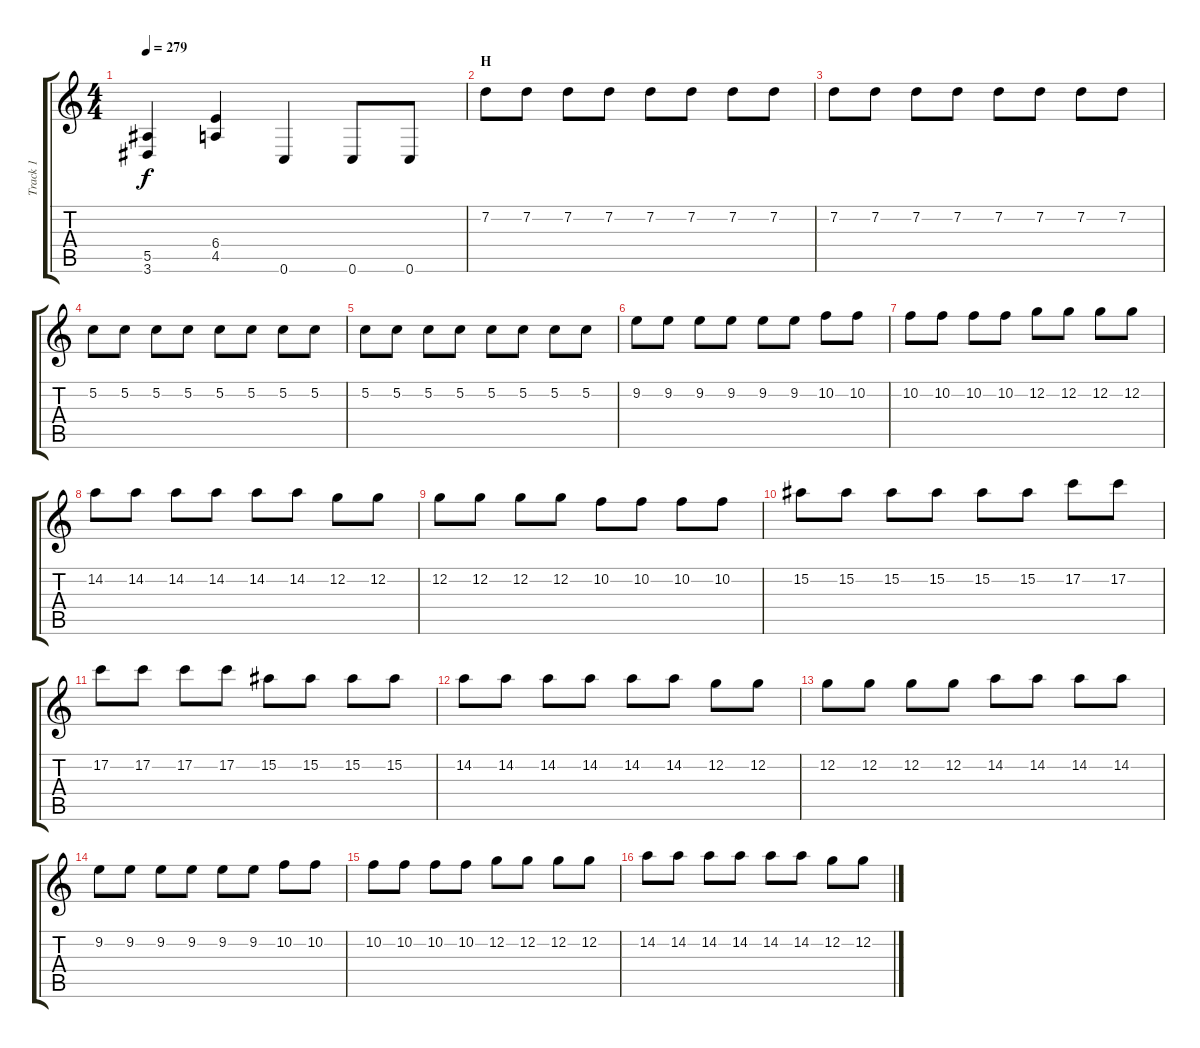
\track ("Track 1" "Track 1") {instrument distortionguitar}
\staff {score tabs}
\tuning (C4 G3 Eb3 Bb2 F2 C2) {hide}
\ts (4 4)
\tempo 279
\clef g2
\ks c
(5.5 3.6).4{dy f} (6.4 4.5).4 0.6.4 0.6.8 0.6.8 |
\section ("" "H")
7.2.8 7.2.8 7.2.8 7.2.8 7.2.8 7.2.8 7.2.8 7.2.8 |
7.2.8 7.2.8 7.2.8 7.2.8 7.2.8 7.2.8 7.2.8 7.2.8 |
5.2.8 5.2.8 5.2.8 5.2.8 5.2.8 5.2.8 5.2.8 5.2.8 |
5.2.8 5.2.8 5.2.8 5.2.8 5.2.8 5.2.8 5.2.8 5.2.8 |
9.2.8 9.2.8 9.2.8 9.2.8 9.2.8 9.2.8 10.2.8 10.2.8 |
10.2.8 10.2.8 10.2.8 10.2.8 12.2.8 12.2.8 12.2.8 12.2.8 |
14.2.8 14.2.8 14.2.8 14.2.8 14.2.8 14.2.8 12.2.8 12.2.8 |
12.2.8 12.2.8 12.2.8 12.2.8 10.2.8 10.2.8 10.2.8 10.2.8 |
15.2.8 15.2.8 15.2.8 15.2.8 15.2.8 15.2.8 17.2.8 17.2.8 |
17.2.8 17.2.8 17.2.8 17.2.8 15.2.8 15.2.8 15.2.8 15.2.8 |
14.2.8 14.2.8 14.2.8 14.2.8 14.2.8 14.2.8 12.2.8 12.2.8 |
12.2.8 12.2.8 12.2.8 12.2.8 14.2.8 14.2.8 14.2.8 14.2.8 |
9.2.8 9.2.8 9.2.8 9.2.8 9.2.8 9.2.8 10.2.8 10.2.8 |
10.2.8 10.2.8 10.2.8 10.2.8 12.2.8 12.2.8 12.2.8 12.2.8 |
14.2.8 14.2.8 14.2.8 14.2.8 14.2.8 14.2.8 12.2.8 12.2.8
